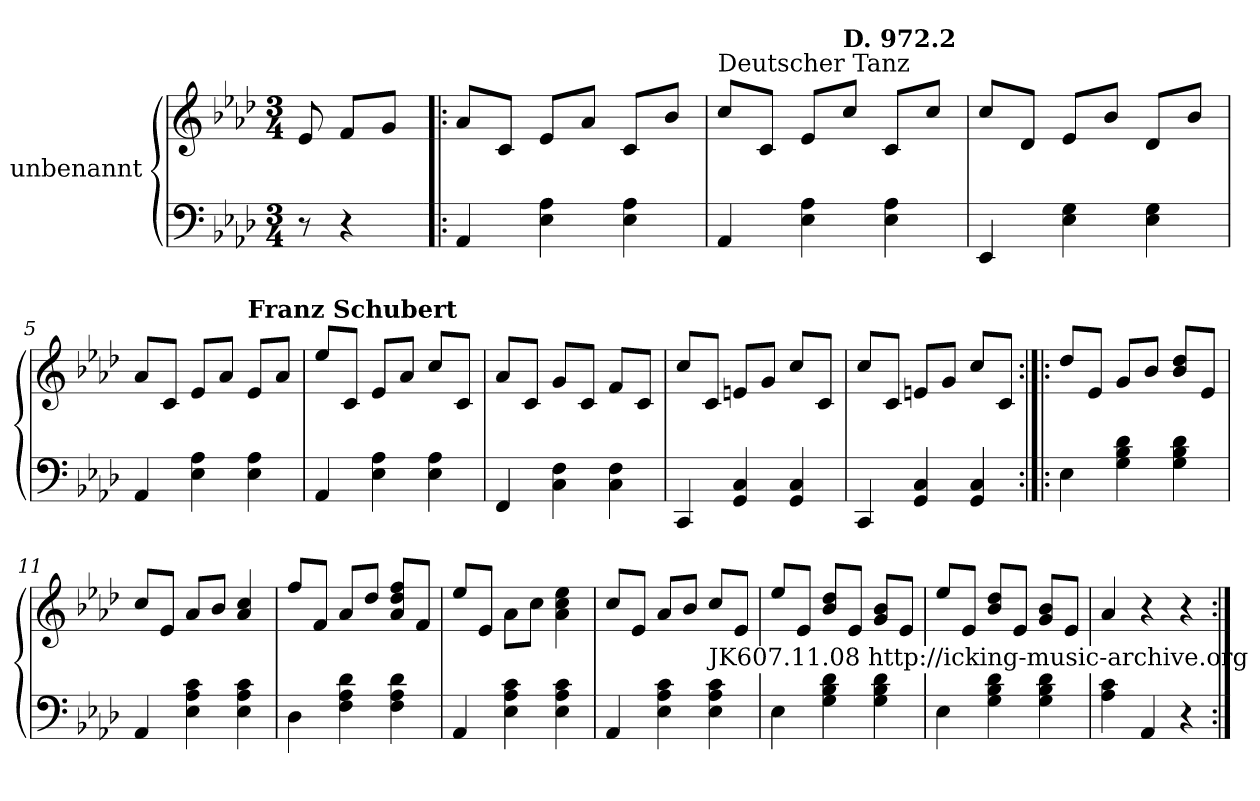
**kern	**kern
*part1	*part1
*staff2	*staff1
*I"unbenannt	*
*clefF4	*clefG2
*k[b-e-a-d-]	*k[b-e-a-d-]
*M3/4	*M3/4
=1	=1
8r	8e-/
4r	8f/L
.	8g/J
=2!|:	=2!|:
4AA-/	8a-/L
.	8c/J
4E-\ 4A-\	8e-/L
.	8a-/J
4E-\ 4A-\	8c/L
.	8b-/J
=3	=3
!	!LO:TX:a:t=Deutscher Tanz
4AA-/	8cc/L
.	8c/J
4E-\ 4A-\	8e-/L
!	!LO:TX:a:B:t=D. 972.2
.	8cc/J
4E-\ 4A-\	8c/L
.	8cc/J
=4	=4
4EE-/	8cc/L
.	8d-/J
4E-\ 4G\	8e-/L
.	8b-/J
4E-\ 4G\	8d-/L
.	8b-/J
!!LO:LB:g=z
=5	=5
4AA-/	8a-/L
.	8c/J
4E-\ 4A-\	8e-/L
.	8a-/J
!	!LO:TX:a:B:t=Franz Schubert
4E-\ 4A-\	8e-/L
.	8a-/J
=6	=6
4AA-/	8ee-/L
.	8c/J
4E-\ 4A-\	8e-/L
.	8a-/J
4E-\ 4A-\	8cc/L
.	8c/J
!!LO:LB:g=z
=7	=7
4FF/	8a-/L
.	8c/J
4C\ 4F\	8g/L
.	8c/J
4C\ 4F\	8f/L
.	8c/J
=8	=8
4CC/	8cc/L
.	8c/J
4GG/ 4C/	8en/L
.	8g/J
4GG/ 4C/	8cc/L
.	8c/J
=9	=9
4CC/	8cc/L
.	8c/J
4GG/ 4C/	8en/L
.	8g/J
4GG/ 4C/	8cc/L
.	8c/J
!!LO:LB:g=z
=10:|!|:	=10:|!|:
4E-\	8dd-/L
.	8e-/J
4G\ 4B-\ 4d-\	8g/L
.	8b-/J
4G\ 4B-\ 4d-\	8b-/ 8dd-/L
.	8e-/J
=11	=11
4AA-/	8cc/L
.	8e-/J
4E-\ 4A-\ 4c\	8a-/L
.	8b-/J
4E-\ 4A-\ 4c\	4a-/ 4cc/
!!LO:LB:g=z
=12	=12
4D-\	8ff/L
.	8f/J
4F\ 4A-\ 4d-\	8a-/L
.	8dd-/J
4F\ 4A-\ 4d-\	8a-/ 8dd-/ 8ff/L
.	8f/J
=13	=13
4AA-/	8ee-/L
.	8e-/J
4E-\ 4A-\ 4c\	8a-\L
.	8cc\J
4E-\ 4A-\ 4c\	4a-\ 4cc\ 4ee-\
=14	=14
4AA-/	8cc/L
.	8e-/J
4E-\ 4A-\ 4c\	8a-/L
.	8b-/J
!LO:TX:a:t=JK607.11.08 http&colon;//icking-music-archive.org	!
4E-\ 4A-\ 4c\	8cc/L
.	8e-/J
=15	=15
4E-\	8ee-/L
.	8e-/J
4G\ 4B-\ 4d-\	8b-/ 8dd-/L
.	8e-/J
4G\ 4B-\ 4d-\	8g/ 8b-/L
.	8e-/J
!!LO:LB:g=z
=16	=16
4E-\	8ee-/L
.	8e-/J
4G\ 4B-\ 4d-\	8b-/ 8dd-/L
.	8e-/J
4G\ 4B-\ 4d-\	8g/ 8b-/L
.	8e-/J
=17	=17
4A-\ 4c\	4a-/
4AA-/	4r
4r	4r
=:|!	=:|!
*-	*-
